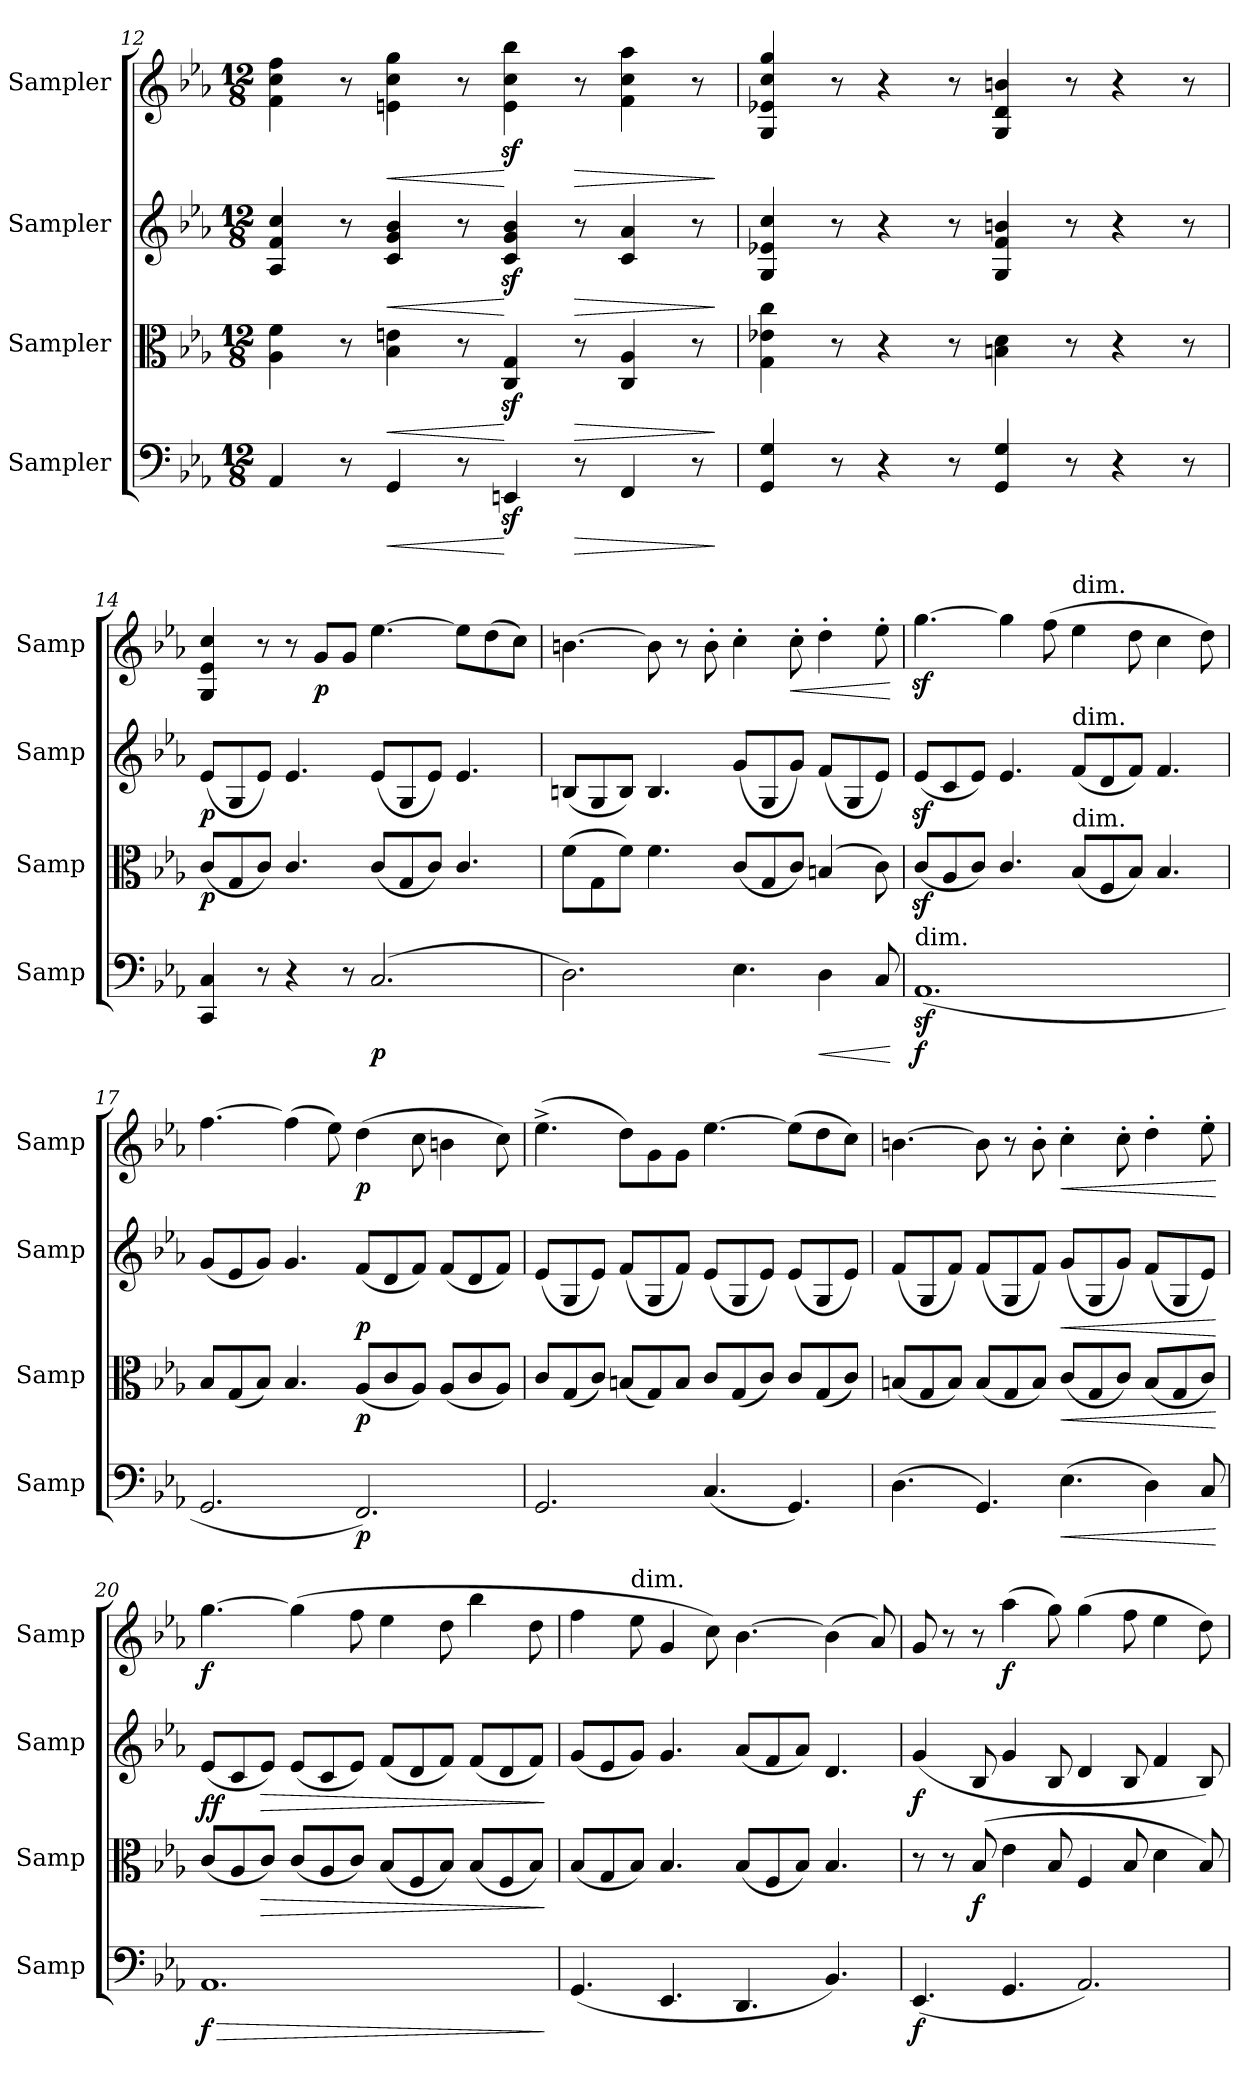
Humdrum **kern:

**kern	**dynam	**kern	**dynam	**kern	**dynam	**kern	**dynam
*part4	*part4	*part3	*part3	*part2	*part2	*part1	*part1
*staff4	*staff4	*staff3	*staff3	*staff2	*staff2	*staff1	*staff1
*I"Sampler	*	*I"Sampler	*	*I"Sampler	*	*I"Sampler	*
*I'Samp	*	*I'Samp	*	*I'Samp	*	*I'Samp	*
*clefF4	*	*clefC3	*	*clefG2	*	*clefG2	*
*k[b-e-a-]	*	*k[b-e-a-]	*	*k[b-e-a-]	*	*k[b-e-a-]	*
*M12/8	*	*M12/8	*	*M12/8	*	*M12/8	*
=12	=12	=12	=12	=12	=12	=12	=12
4AA-/	.	4A-\ 4f\	.	4A-/ 4f/ 4cc/	.	4f\ 4cc\ 4ff\	.
8r	.	8r	.	8r	.	8r	.
!	!LO:HP:b	!	!LO:HP:b	!	!LO:HP:b	!	!LO:HP:b
4GG/	<	4B-\ 4en\	<	4c/ 4g/ 4b-/	<	4en\ 4cc\ 4gg\	<
8r	.	8r	.	8r	.	8r	.
4EEnz</	[	4C/z< 4G/z<	[	4c/z< 4g/z< 4b-/z<	[	4e\z< 4cc\z< 4bb-\z<	[
!	!LO:HP:b	!	!LO:HP:b	!	!LO:HP:b	!	!LO:HP:b
8r	>	8r	>	8r	>	8r	>
4FF/	.	4C/ 4A-/	.	4c/ 4a-/	.	4f\ 4cc\ 4aa-\	.
8r	.	8r	.	8r	.	8r	.
.	]	.	]	.	]	.	]
!!LO:LB:g=z
=13	=13	=13	=13	=13	=13	=13	=13
4GG/ 4G/	.	4G\ 4e-X\ 4cc\	.	4G/ 4e-X/ 4cc/	.	4G/ 4e-X/ 4cc/ 4gg/	.
8r	.	8r	.	8r	.	8r	.
4r	.	4r	.	4r	.	4r	.
8r	.	8r	.	8r	.	8r	.
4GG/ 4G/	.	4Bn\ 4d\	.	4G/ 4f/ 4bn/	.	4G/ 4d/ 4bn/	.
8r	.	8r	.	8r	.	8r	.
4r	.	4r	.	4r	.	4r	.
8r	.	8r	.	8r	.	8r	.
=14	=14	=14	=14	=14	=14	=14	=14
!	!	!	!LO:DY:b	!	!LO:DY:b	!	!
4CC/ 4C/	.	(8c/L	p	(8e-/L	p	4G/ 4e-/ 4cc/	.
.	.	8G/	.	8G/	.	.	.
8r	.	8c/J)	.	8e-/J)	.	8r	.
4r	.	4.c/	.	4.e-/	.	8r	.
!	!	!	!	!	!	!	!LO:DY:b
.	.	.	.	.	.	8g/L	p
8r	.	.	.	.	.	8g/J	.
!	!LO:DY:b	!	!	!	!	!	!
(2.C/	p	(8c/L	.	(8e-/L	.	[4.ee-\	.
.	.	8G/	.	8G/	.	.	.
.	.	8c/J)	.	8e-/J)	.	.	.
.	.	4.c/	.	4.e-/	.	8ee-\L]	.
.	.	.	.	.	.	(8dd\	.
.	.	.	.	.	.	8cc\J)	.
=15	=15	=15	=15	=15	=15	=15	=15
2.D\)	.	(8f\L	.	(8Bn/L	.	[4.bn\	.
.	.	8G\	.	8G/	.	.	.
.	.	8f\J)	.	8B/J)	.	.	.
.	.	4.f\	.	4.B/	.	8b\]	.
.	.	.	.	.	.	8r	.
.	.	.	.	.	.	8b'\	.
4.E-\	.	(8c/L	.	(8g/L	.	4cc'\	.
.	.	8G/	.	8G/	.	.	.
!	!	!	!	!	!	!	!LO:HP:b
.	.	8c/J)	.	8g/J)	.	8cc'\	<
!	!LO:HP:b	!	!	!	!	!	!
4D\	<	(4Bn/	.	(8f/L	.	4dd'\	.
.	.	.	.	8G/	.	.	.
8C/	.	8c\)	.	8e-/J)	.	8ee-'\	.
.	[	.	.	.	.	.	[
=16	=16	=16	=16	=16	=16	=16	=16
!LO:TX:a:t=dim.	!	!	!	!	!	!	!
!	!LO:DY:b	!	!	!	!	!	!
(1.AA-z<	f	(8cz</L	.	(8e-z</L	.	[4.ggz<\	.
.	.	8A-/	.	8c/	.	.	.
.	.	8c/J)	.	8e-/J)	.	.	.
.	.	4.c/	.	4.e-/	.	4gg\]	.
.	.	.	.	.	.	(8ff\	.
!	!	!	!	!	!	!LO:TX:a:t=dim.	!
!	!	!	!	!LO:TX:a:t=dim.	!	!	!
!	!	!LO:TX:a:t=dim.	!	!	!	!	!
.	.	(8B-/L	.	(8f/L	.	4ee-\	.
.	.	8F/	.	8d/	.	.	.
.	.	8B-/J)	.	8f/J)	.	8dd\	.
.	.	4.B-/	.	4.f/	.	4cc\	.
.	.	.	.	.	.	8dd\)	.
=17	=17	=17	=17	=17	=17	=17	=17
2.GG/	.	8B-/L	.	(8g/L	.	[4.ff\	.
.	.	(8G/	.	8e-/	.	.	.
.	.	8B-/J)	.	8g/J)	.	.	.
.	.	4.B-/	.	4.g/	.	(4ff\]	.
.	.	.	.	.	.	8ee-\)	.
!	!LO:DY:b	!	!LO:DY:b	!	!LO:DY:b	!	!LO:DY:b
2.FF/)	p	(8A-/L	p	(8f/L	p	(4dd\	p
.	.	8c/	.	8d/	.	.	.
.	.	8A-/J)	.	8f/J)	.	8cc\	.
.	.	(8A-/L	.	(8f/L	.	4bn\	.
.	.	8c/	.	8d/	.	.	.
.	.	8A-/J)	.	8f/J)	.	8cc\)	.
=18	=18	=18	=18	=18	=18	=18	=18
2.GG/	.	8c/L	.	(8e-/L	.	(4.ee-^\	.
.	.	(8G/	.	8G/	.	.	.
.	.	8c/J)	.	8e-/J)	.	.	.
.	.	(8Bn/L	.	(8f/L	.	8dd\L)	.
.	.	8G/)	.	8G/	.	8g\	.
.	.	8B/J	.	8f/J)	.	8g\J	.
(4.C/	.	8c/L	.	(8e-/L	.	[4.ee-\	.
.	.	(8G/	.	8G/	.	.	.
.	.	8c/J)	.	8e-/J)	.	.	.
4.GG/)	.	8c/L	.	(8e-/L	.	(8ee-\L]	.
.	.	(8G/	.	8G/	.	8dd\	.
.	.	8c/J)	.	8e-/J)	.	8cc\J)	.
!!LO:LB:g=z
=19	=19	=19	=19	=19	=19	=19	=19
(4.D\	.	(8Bn/L	.	(8f/L	.	[4.bn\	.
.	.	8G/	.	8G/	.	.	.
.	.	8B/J)	.	8f/J)	.	.	.
4.GG/)	.	(8B/L	.	(8f/L	.	8b\]	.
.	.	8G/	.	8G/	.	8r	.
.	.	8B/J)	.	8f/J)	.	8b'\	.
!	!LO:HP:b	!	!LO:HP:b	!	!LO:HP:b	!	!LO:HP:b
(4.E-\	<	(8c/L	<	(8g/L	<	4cc'\	<
.	.	8G/	.	8G/	.	.	.
.	.	8c/J)	.	8g/J)	.	8cc'\	.
4D\)	.	(8B/L	.	(8f/L	.	4dd'\	.
.	.	8G/	.	8G/	.	.	.
8C/	.	8c/J)	.	8e-/J)	.	8ee-'\	.
.	[	.	[	.	[	.	[
=20	=20	=20	=20	=20	=20	=20	=20
!	!LO:HP:b	!	!	!	!	!	!
!	!LO:DY:n=1:b	!	!LO:DY:a	!	!	!	!
!	!	!	!LO:DY:n=1:b	!	!	!	!LO:DY:b
1.AA-	> f	(8c/L	f f	(8e-/L	.	[4.gg\	f
.	.	8A-/	.	8c/	.	.	.
!	!	!	!LO:HP:b	!	!LO:HP:b	!	!
.	.	8c/J)	>	8e-/J)	>	.	.
.	.	(8c/L	.	(8e-/L	.	(4gg\]	.
.	.	8A-/	.	8c/	.	.	.
.	.	8c/J)	.	8e-/J)	.	8ff\	.
.	.	(8B-/L	.	(8f/L	.	4ee-\	.
.	.	8F/	.	8d/	.	.	.
.	.	8B-/J)	.	8f/J)	.	8dd\	.
.	.	(8B-/L	.	(8f/L	.	4bb-\	.
.	.	8F/	.	8d/	.	.	.
.	.	8B-/J)	.	8f/J)	.	8dd\	.
.	]	.	]	.	]	.	.
=21	=21	=21	=21	=21	=21	=21	=21
(4.GG/	.	(8B-/L	.	(8g/L	.	4ff\	.
.	.	8G/	.	8e-/	.	.	.
!	!	!	!	!	!	!LO:TX:a:t=dim.	!
.	.	8B-/J)	.	8g/J)	.	8ee-\	.
4.EE-/	.	4.B-/	.	4.g/	.	4g/	.
.	.	.	.	.	.	8cc\)	.
4.DD/	.	(8B-/L	.	(8a-/L	.	[4.b-\	.
.	.	8F/	.	8f/	.	.	.
.	.	8B-/J)	.	8a-/J)	.	.	.
4.BB-/)	.	4.B-/	.	4.d/	.	(4b-\]	.
.	.	.	.	.	.	8a-/)	.
=22	=22	=22	=22	=22	=22	=22	=22
!	!LO:DY:b	!	!	!	!LO:DY:b	!	!
(4.EE-/	f	8r	.	(4g/	f	8g/	.
.	.	8r	.	.	.	8r	.
!	!	!	!LO:DY:b	!	!	!	!
.	.	(8B-/	f	8B-/	.	8r	.
!	!	!	!	!	!	!	!LO:DY:b
4.GG/	.	4e-\	.	4g/	.	(4aa-\	f
.	.	8B-/	.	8B-/	.	8gg\)	.
2.AA-/)	.	4F/	.	4d/	.	(4gg\	.
.	.	8B-/	.	8B-/	.	8ff\	.
.	.	4d\	.	4f/	.	4ee-\	.
.	.	8B-/)	.	8B-/)	.	8dd\)	.
=	=	=	=	=	=	=	=
*-	*-	*-	*-	*-	*-	*-	*-
